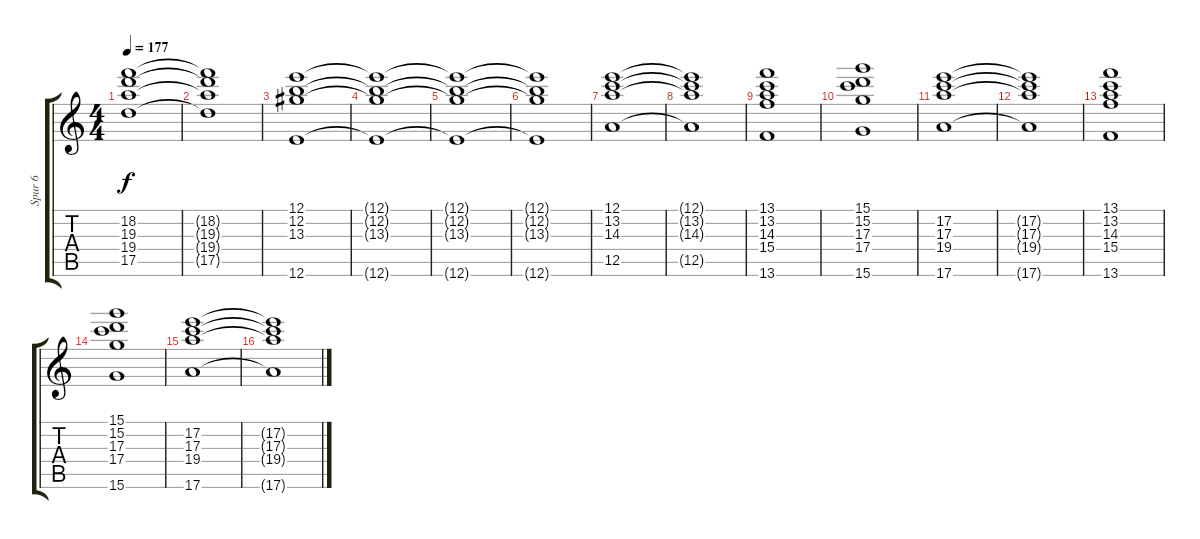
\track ("Spur 6" "Spur 6") {instrument electricguitarclean}
\staff {score tabs}
\tuning (E4 B3 G3 D3 A2 E2) {hide}
\ts (4 4)
\tempo 177
\clef g2
\ks c
(18.2 19.3 19.4 17.5).1{dy f} |
(18.2{t} 19.3{t} 19.4{t} 17.5{t}).1 |
(12.1 12.2 13.3 12.6).1 |
(12.1{t} 12.2{t} 13.3{t} 12.6{t}).1 |
(12.1{t} 12.2{t} 13.3{t} 12.6{t}).1 |
(12.1{t} 12.2{t} 13.3{t} 12.6{t}).1 |
(12.1 13.2 14.3 12.5).1 |
(12.1{t} 13.2{t} 14.3{t} 12.5{t}).1 |
(13.1 13.2 14.3 15.4 13.6).1 |
(15.1 15.2 17.3 17.4 15.6).1 |
(17.2 17.3 19.4 17.6).1 |
(17.2{t} 17.3{t} 19.4{t} 17.6{t}).1 |
(13.1 13.2 14.3 15.4 13.6).1 |
(15.1 15.2 17.3 17.4 15.6).1 |
(17.2 17.3 19.4 17.6).1 |
(17.2{t} 17.3{t} 19.4{t} 17.6{t}).1
